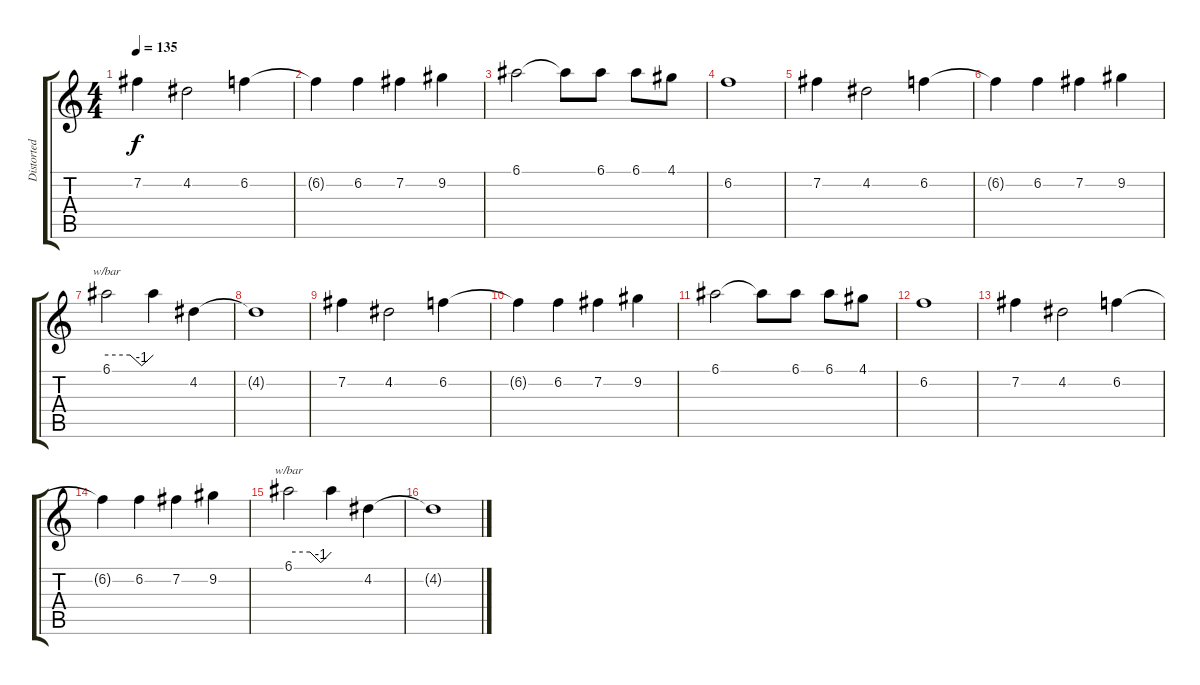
\track ("Distorted Guitar" "Distorted ") {instrument overdrivenguitar}
\staff {score tabs}
\tuning (E4 B3 G3 D3 A2 D2) {hide}
\ts (4 4)
\tempo 135
\clef g2
\ks c
7.2.4{dy f} 4.2.2 6.2.4 |
6.2{t}.4 6.2.4 7.2.4 9.2.4 |
6.1.2 6.1{t}.8 6.1.8 6.1.8 4.1.8 |
6.2.1 |
7.2.4 4.2.2 6.2.4 |
6.2{t}.4 6.2.4 7.2.4 9.2.4 |
6.1.2{tbe (custom default 0 0 30 0 45 -4 60 0)} 6.1{t}.4 4.2.4 |
4.2{t}.1 |
7.2.4 4.2.2 6.2.4 |
6.2{t}.4 6.2.4 7.2.4 9.2.4 |
6.1.2 6.1{t}.8 6.1.8 6.1.8 4.1.8 |
6.2.1 |
7.2.4 4.2.2 6.2.4 |
6.2{t}.4 6.2.4 7.2.4 9.2.4 |
6.1.2{tbe (custom default 0 0 30 0 45 -4 60 0)} 6.1{t}.4 4.2.4 |
4.2{t}.1
